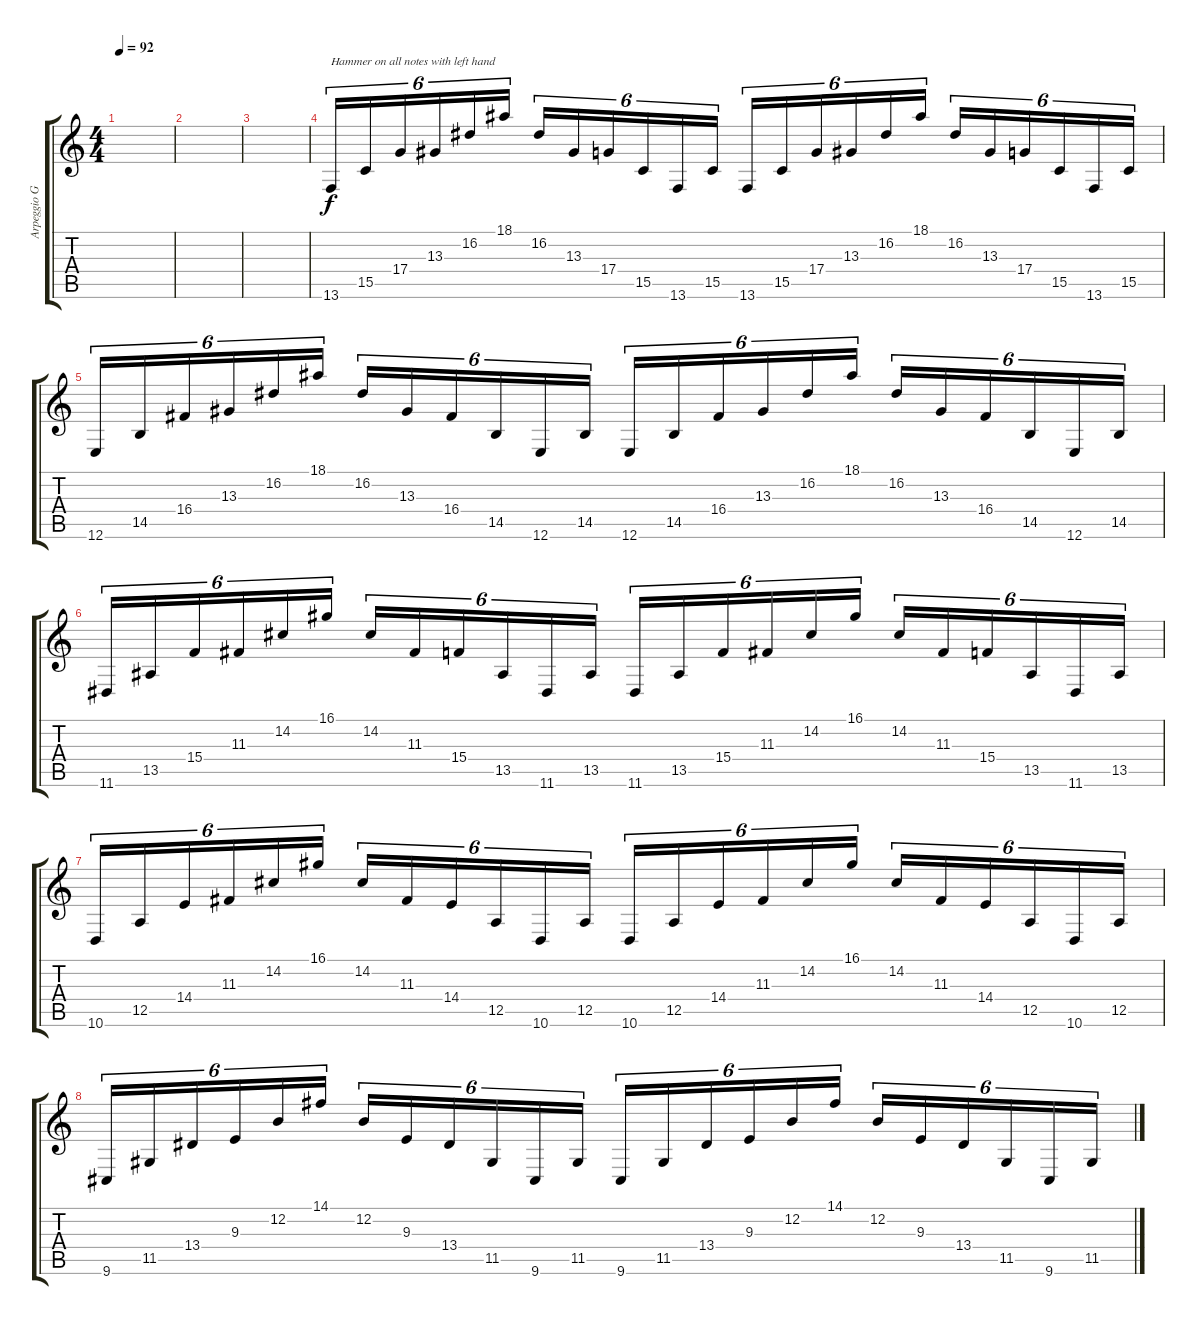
\track ("Arpeggio Guitar" "Arpeggio G") {instrument lead4chiff}
\staff {score tabs}
\tuning (E4 B3 G3 D3 A2 E2) {hide}
\ts (4 4)
\tempo 92
\clef g2
\ks c
|
|
|
13.6.16{tu (6 4) txt "Hammer on all notes with left hand"} 15.5.16{tu (6 4)} 17.4.16{tu (6 4)} 13.3.16{tu (6 4)} 16.2.16{tu (6 4)} 18.1.16{tu (6 4)} 16.2.16{tu (6 4)} 13.3.16{tu (6 4)} 17.4.16{tu (6 4)} 15.5.16{tu (6 4)} 13.6.16{tu (6 4)} 15.5.16{tu (6 4)} 13.6.16{tu (6 4)} 15.5.16{tu (6 4)} 17.4.16{tu (6 4)} 13.3.16{tu (6 4)} 16.2.16{tu (6 4)} 18.1.16{tu (6 4)} 16.2.16{tu (6 4)} 13.3.16{tu (6 4)} 17.4.16{tu (6 4)} 15.5.16{tu (6 4)} 13.6.16{tu (6 4)} 15.5.16{tu (6 4)} |
12.6.16{tu (6 4)} 14.5.16{tu (6 4)} 16.4.16{tu (6 4)} 13.3.16{tu (6 4)} 16.2.16{tu (6 4)} 18.1.16{tu (6 4)} 16.2.16{tu (6 4)} 13.3.16{tu (6 4)} 16.4.16{tu (6 4)} 14.5.16{tu (6 4)} 12.6.16{tu (6 4)} 14.5.16{tu (6 4)} 12.6.16{tu (6 4)} 14.5.16{tu (6 4)} 16.4.16{tu (6 4)} 13.3.16{tu (6 4)} 16.2.16{tu (6 4)} 18.1.16{tu (6 4)} 16.2.16{tu (6 4)} 13.3.16{tu (6 4)} 16.4.16{tu (6 4)} 14.5.16{tu (6 4)} 12.6.16{tu (6 4)} 14.5.16{tu (6 4)} |
11.6.16{tu (6 4)} 13.5.16{tu (6 4)} 15.4.16{tu (6 4)} 11.3.16{tu (6 4)} 14.2.16{tu (6 4)} 16.1.16{tu (6 4)} 14.2.16{tu (6 4)} 11.3.16{tu (6 4)} 15.4.16{tu (6 4)} 13.5.16{tu (6 4)} 11.6.16{tu (6 4)} 13.5.16{tu (6 4)} 11.6.16{tu (6 4)} 13.5.16{tu (6 4)} 15.4.16{tu (6 4)} 11.3.16{tu (6 4)} 14.2.16{tu (6 4)} 16.1.16{tu (6 4)} 14.2.16{tu (6 4)} 11.3.16{tu (6 4)} 15.4.16{tu (6 4)} 13.5.16{tu (6 4)} 11.6.16{tu (6 4)} 13.5.16{tu (6 4)} |
10.6.16{tu (6 4)} 12.5.16{tu (6 4)} 14.4.16{tu (6 4)} 11.3.16{tu (6 4)} 14.2.16{tu (6 4)} 16.1.16{tu (6 4)} 14.2.16{tu (6 4)} 11.3.16{tu (6 4)} 14.4.16{tu (6 4)} 12.5.16{tu (6 4)} 10.6.16{tu (6 4)} 12.5.16{tu (6 4)} 10.6.16{tu (6 4)} 12.5.16{tu (6 4)} 14.4.16{tu (6 4)} 11.3.16{tu (6 4)} 14.2.16{tu (6 4)} 16.1.16{tu (6 4)} 14.2.16{tu (6 4)} 11.3.16{tu (6 4)} 14.4.16{tu (6 4)} 12.5.16{tu (6 4)} 10.6.16{tu (6 4)} 12.5.16{tu (6 4)} |
9.6.16{tu (6 4)} 11.5.16{tu (6 4)} 13.4.16{tu (6 4)} 9.3.16{tu (6 4)} 12.2.16{tu (6 4)} 14.1.16{tu (6 4)} 12.2.16{tu (6 4)} 9.3.16{tu (6 4)} 13.4.16{tu (6 4)} 11.5.16{tu (6 4)} 9.6.16{tu (6 4)} 11.5.16{tu (6 4)} 9.6.16{tu (6 4)} 11.5.16{tu (6 4)} 13.4.16{tu (6 4)} 9.3.16{tu (6 4)} 12.2.16{tu (6 4)} 14.1.16{tu (6 4)} 12.2.16{tu (6 4)} 9.3.16{tu (6 4)} 13.4.16{tu (6 4)} 11.5.16{tu (6 4)} 9.6.16{tu (6 4)} 11.5.16{tu (6 4)}
